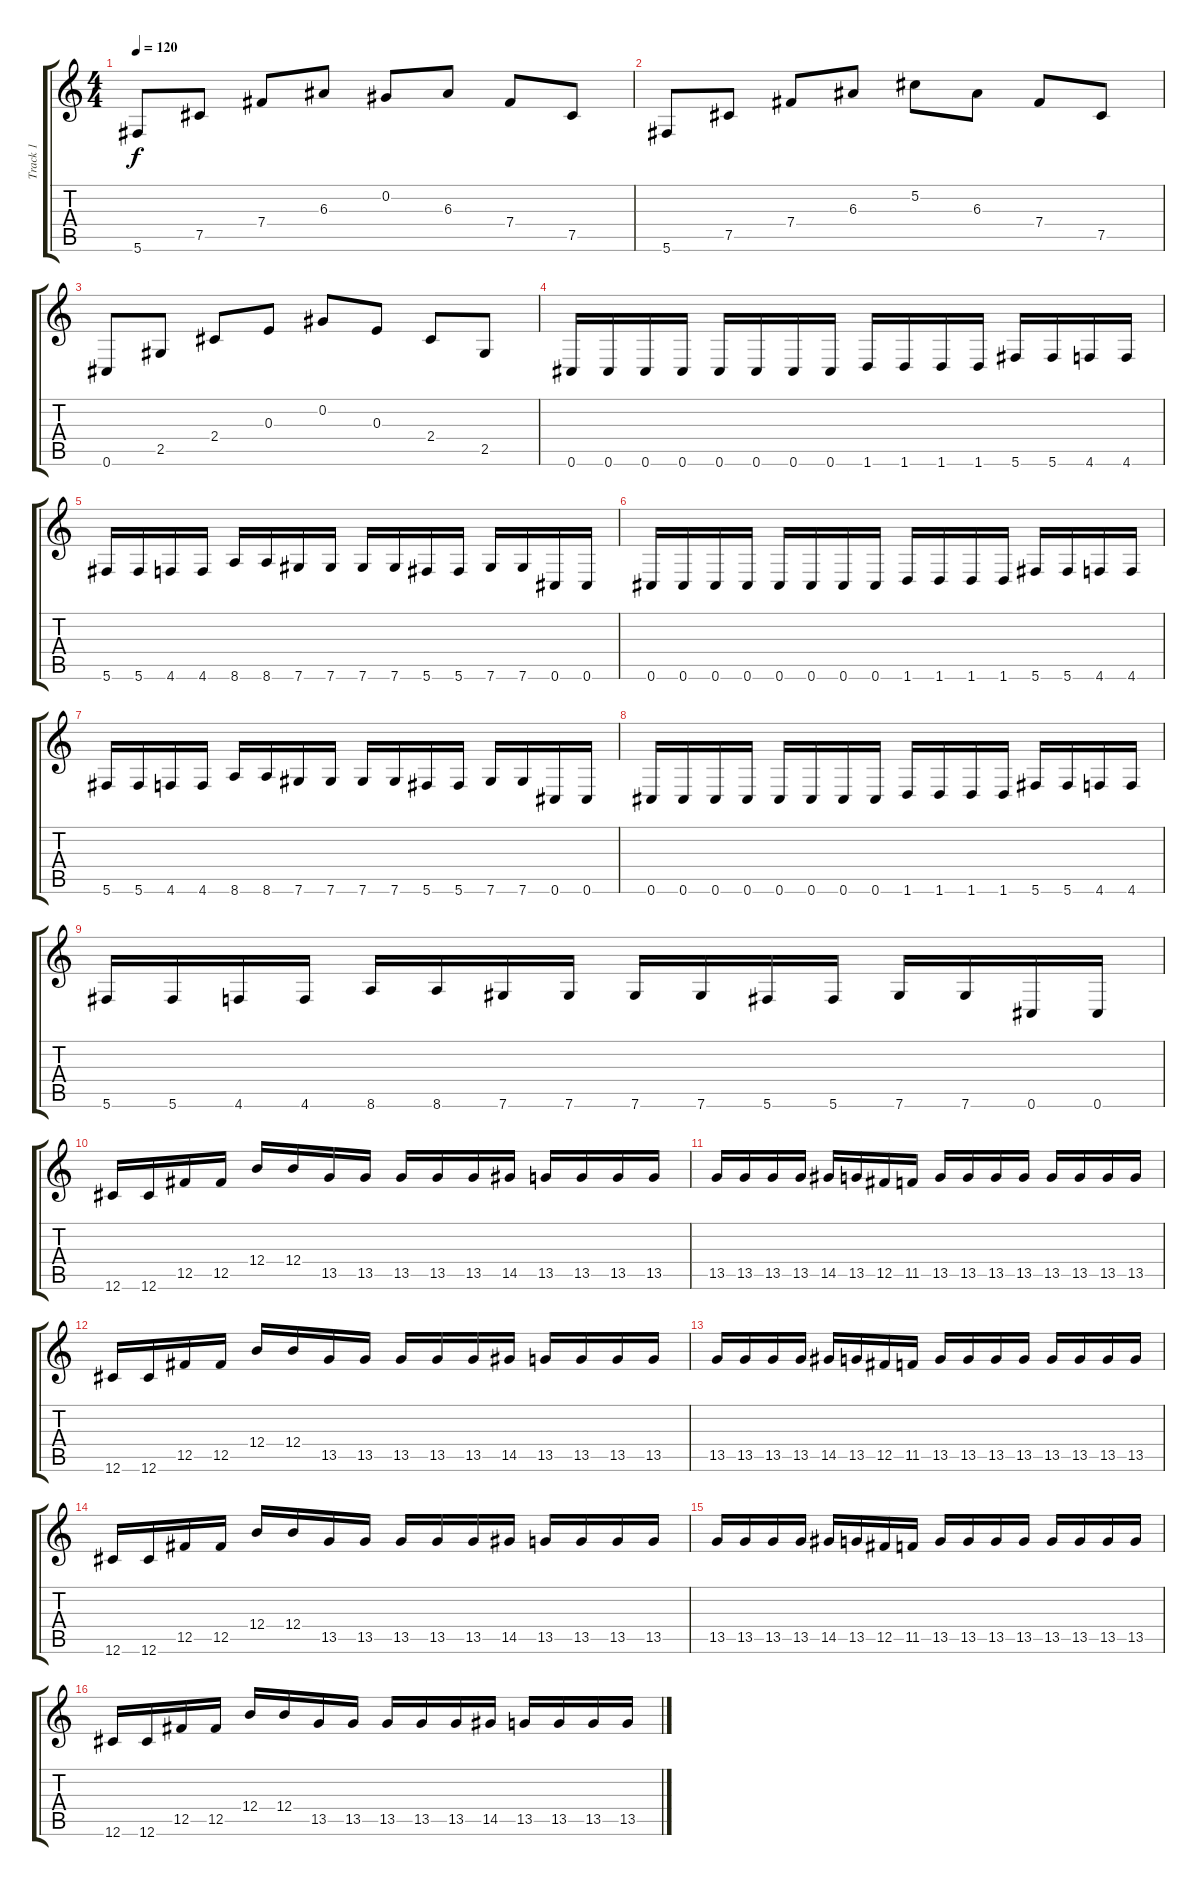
\track ("Track 1" "Track 1") {instrument distortionguitar}
\staff {score tabs}
\tuning (Db4 Ab3 E3 B2 Gb2 Db2) {hide}
\ts (4 4)
\tempo 120
\clef g2
\ks c
5.6.8{dy f} 7.5.8 7.4.8 6.3.8 0.2.8 6.3.8 7.4.8 7.5.8 |
5.6.8 7.5.8 7.4.8 6.3.8 5.2.8 6.3.8 7.4.8 7.5.8 |
0.6.8 2.5.8 2.4.8 0.3.8 0.2.8 0.3.8 2.4.8 2.5.8 |
0.6.16 0.6.16 0.6.16 0.6.16 0.6.16 0.6.16 0.6.16 0.6.16 1.6.16 1.6.16 1.6.16 1.6.16 5.6.16 5.6.16 4.6.16 4.6.16 |
5.6.16 5.6.16 4.6.16 4.6.16 8.6.16 8.6.16 7.6.16 7.6.16 7.6.16 7.6.16 5.6.16 5.6.16 7.6.16 7.6.16 0.6.16 0.6.16 |
0.6.16 0.6.16 0.6.16 0.6.16 0.6.16 0.6.16 0.6.16 0.6.16 1.6.16 1.6.16 1.6.16 1.6.16 5.6.16 5.6.16 4.6.16 4.6.16 |
5.6.16 5.6.16 4.6.16 4.6.16 8.6.16 8.6.16 7.6.16 7.6.16 7.6.16 7.6.16 5.6.16 5.6.16 7.6.16 7.6.16 0.6.16 0.6.16 |
0.6.16 0.6.16 0.6.16 0.6.16 0.6.16 0.6.16 0.6.16 0.6.16 1.6.16 1.6.16 1.6.16 1.6.16 5.6.16 5.6.16 4.6.16 4.6.16 |
5.6.16 5.6.16 4.6.16 4.6.16 8.6.16 8.6.16 7.6.16 7.6.16 7.6.16 7.6.16 5.6.16 5.6.16 7.6.16 7.6.16 0.6.16 0.6.16 |
12.6.16 12.6.16 12.5.16 12.5.16 12.4.16 12.4.16 13.5.16 13.5.16 13.5.16 13.5.16 13.5.16 14.5.16 13.5.16 13.5.16 13.5.16 13.5.16 |
13.5.16 13.5.16 13.5.16 13.5.16 14.5.16 13.5.16 12.5.16 11.5.16 13.5.16 13.5.16 13.5.16 13.5.16 13.5.16 13.5.16 13.5.16 13.5.16 |
12.6.16 12.6.16 12.5.16 12.5.16 12.4.16 12.4.16 13.5.16 13.5.16 13.5.16 13.5.16 13.5.16 14.5.16 13.5.16 13.5.16 13.5.16 13.5.16 |
13.5.16 13.5.16 13.5.16 13.5.16 14.5.16 13.5.16 12.5.16 11.5.16 13.5.16 13.5.16 13.5.16 13.5.16 13.5.16 13.5.16 13.5.16 13.5.16 |
12.6.16 12.6.16 12.5.16 12.5.16 12.4.16 12.4.16 13.5.16 13.5.16 13.5.16 13.5.16 13.5.16 14.5.16 13.5.16 13.5.16 13.5.16 13.5.16 |
13.5.16 13.5.16 13.5.16 13.5.16 14.5.16 13.5.16 12.5.16 11.5.16 13.5.16 13.5.16 13.5.16 13.5.16 13.5.16 13.5.16 13.5.16 13.5.16 |
12.6.16 12.6.16 12.5.16 12.5.16 12.4.16 12.4.16 13.5.16 13.5.16 13.5.16 13.5.16 13.5.16 14.5.16 13.5.16 13.5.16 13.5.16 13.5.16
